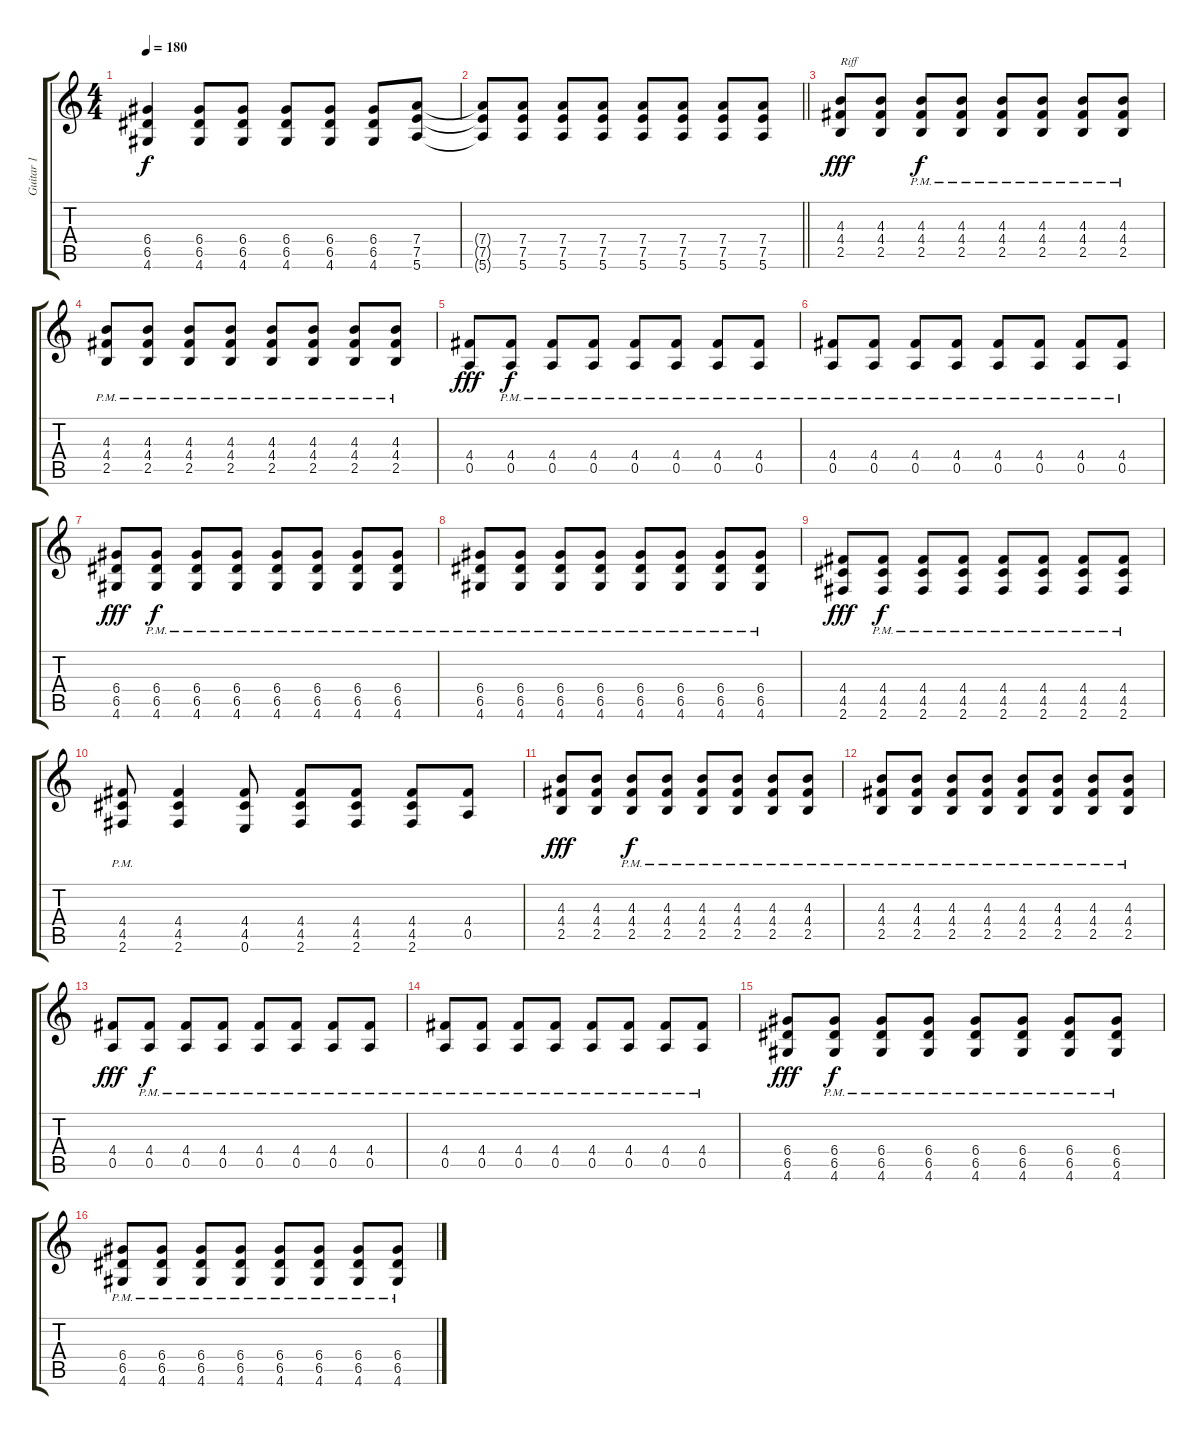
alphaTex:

\track ("Guitar 1" "Guitar 1") {instrument distortionguitar}
\staff {score tabs}
\tuning (E4 B3 G3 D3 A2 E2) {hide}
\ts (4 4)
\tempo 180
\clef g2
\ks c
(6.4 6.5 4.6).4{dy f} (6.4 6.5 4.6).8 (6.4 6.5 4.6).8 (6.4 6.5 4.6).8 (6.4 6.5 4.6).8 (6.4 6.5 4.6).8 (7.4 7.5 5.6).8 |
\barLineRight lightlight
(7.4{t} 7.5{t} 5.6{t}).8 (7.4 7.5 5.6).8 (7.4 7.5 5.6).8 (7.4 7.5 5.6).8 (7.4 7.5 5.6).8 (7.4 7.5 5.6).8 (7.4 7.5 5.6).8 (7.4 7.5 5.6).8 |
(4.3 4.4 2.5).8{txt "Riff" dy fff} (4.3 4.4 2.5).8 (4.3{pm} 4.4{pm} 2.5{pm}).8{dy f} (4.3{pm} 4.4{pm} 2.5{pm}).8 (4.3{pm} 4.4{pm} 2.5{pm}).8 (4.3{pm} 4.4{pm} 2.5{pm}).8 (4.3{pm} 4.4{pm} 2.5{pm}).8 (4.3{pm} 4.4{pm} 2.5{pm}).8 |
(4.3{pm} 4.4{pm} 2.5{pm}).8 (4.3{pm} 4.4{pm} 2.5{pm}).8 (4.3{pm} 4.4{pm} 2.5{pm}).8 (4.3{pm} 4.4{pm} 2.5{pm}).8 (4.3{pm} 4.4{pm} 2.5{pm}).8 (4.3{pm} 4.4{pm} 2.5{pm}).8 (4.3{pm} 4.4{pm} 2.5{pm}).8 (4.3{pm} 4.4{pm} 2.5{pm}).8 |
(4.4 0.5).8{dy fff} (4.4{pm} 0.5{pm}).8{dy f} (4.4{pm} 0.5{pm}).8 (4.4{pm} 0.5{pm}).8 (4.4{pm} 0.5{pm}).8 (4.4{pm} 0.5{pm}).8 (4.4{pm} 0.5{pm}).8 (4.4{pm} 0.5{pm}).8 |
(4.4{pm} 0.5{pm}).8 (4.4{pm} 0.5{pm}).8 (4.4{pm} 0.5{pm}).8 (4.4{pm} 0.5{pm}).8 (4.4{pm} 0.5{pm}).8 (4.4{pm} 0.5{pm}).8 (4.4{pm} 0.5{pm}).8 (4.4{pm} 0.5{pm}).8 |
(6.4 6.5 4.6).8{dy fff} (6.4{pm} 6.5{pm} 4.6{pm}).8{dy f} (6.4{pm} 6.5{pm} 4.6{pm}).8 (6.4{pm} 6.5{pm} 4.6{pm}).8 (6.4{pm} 6.5{pm} 4.6{pm}).8 (6.4{pm} 6.5{pm} 4.6{pm}).8 (6.4{pm} 6.5{pm} 4.6{pm}).8 (6.4{pm} 6.5{pm} 4.6{pm}).8 |
(6.4{pm} 6.5{pm} 4.6{pm}).8 (6.4{pm} 6.5{pm} 4.6{pm}).8 (6.4{pm} 6.5{pm} 4.6{pm}).8 (6.4{pm} 6.5{pm} 4.6{pm}).8 (6.4{pm} 6.5{pm} 4.6{pm}).8 (6.4{pm} 6.5{pm} 4.6{pm}).8 (6.4{pm} 6.5{pm} 4.6{pm}).8 (6.4{pm} 6.5{pm} 4.6{pm}).8 |
(4.4 4.5 2.6).8{dy fff} (4.4{pm} 4.5{pm} 2.6{pm}).8{dy f} (4.4{pm} 4.5{pm} 2.6{pm}).8 (4.4{pm} 4.5{pm} 2.6{pm}).8 (4.4{pm} 4.5{pm} 2.6{pm}).8 (4.4{pm} 4.5{pm} 2.6{pm}).8 (4.4{pm} 4.5{pm} 2.6{pm}).8 (4.4{pm} 4.5{pm} 2.6{pm}).8 |
(4.4{pm} 4.5{pm} 2.6{pm}).8 (4.4 4.5 2.6).4 (4.4 4.5 0.6).8 (4.4 4.5 2.6).8 (4.4 4.5 2.6).8 (4.4 4.5 2.6).8 (4.4 0.5).8 |
(4.3 4.4 2.5).8{dy fff} (4.3 4.4 2.5).8 (4.3{pm} 4.4{pm} 2.5{pm}).8{dy f} (4.3{pm} 4.4{pm} 2.5{pm}).8 (4.3{pm} 4.4{pm} 2.5{pm}).8 (4.3{pm} 4.4{pm} 2.5{pm}).8 (4.3{pm} 4.4{pm} 2.5{pm}).8 (4.3{pm} 4.4{pm} 2.5{pm}).8 |
(4.3{pm} 4.4{pm} 2.5{pm}).8 (4.3{pm} 4.4{pm} 2.5{pm}).8 (4.3{pm} 4.4{pm} 2.5{pm}).8 (4.3{pm} 4.4{pm} 2.5{pm}).8 (4.3{pm} 4.4{pm} 2.5{pm}).8 (4.3{pm} 4.4{pm} 2.5{pm}).8 (4.3{pm} 4.4{pm} 2.5{pm}).8 (4.3{pm} 4.4{pm} 2.5{pm}).8 |
(4.4 0.5).8{dy fff} (4.4{pm} 0.5{pm}).8{dy f} (4.4{pm} 0.5{pm}).8 (4.4{pm} 0.5{pm}).8 (4.4{pm} 0.5{pm}).8 (4.4{pm} 0.5{pm}).8 (4.4{pm} 0.5{pm}).8 (4.4{pm} 0.5{pm}).8 |
(4.4{pm} 0.5{pm}).8 (4.4{pm} 0.5{pm}).8 (4.4{pm} 0.5{pm}).8 (4.4{pm} 0.5{pm}).8 (4.4{pm} 0.5{pm}).8 (4.4{pm} 0.5{pm}).8 (4.4{pm} 0.5{pm}).8 (4.4{pm} 0.5{pm}).8 |
(6.4 6.5 4.6).8{dy fff} (6.4{pm} 6.5{pm} 4.6{pm}).8{dy f} (6.4{pm} 6.5{pm} 4.6{pm}).8 (6.4{pm} 6.5{pm} 4.6{pm}).8 (6.4{pm} 6.5{pm} 4.6{pm}).8 (6.4{pm} 6.5{pm} 4.6{pm}).8 (6.4{pm} 6.5{pm} 4.6{pm}).8 (6.4{pm} 6.5{pm} 4.6{pm}).8 |
(6.4{pm} 6.5{pm} 4.6{pm}).8 (6.4{pm} 6.5{pm} 4.6{pm}).8 (6.4{pm} 6.5{pm} 4.6{pm}).8 (6.4{pm} 6.5{pm} 4.6{pm}).8 (6.4{pm} 6.5{pm} 4.6{pm}).8 (6.4{pm} 6.5{pm} 4.6{pm}).8 (6.4{pm} 6.5{pm} 4.6{pm}).8 (6.4{pm} 6.5{pm} 4.6{pm}).8
